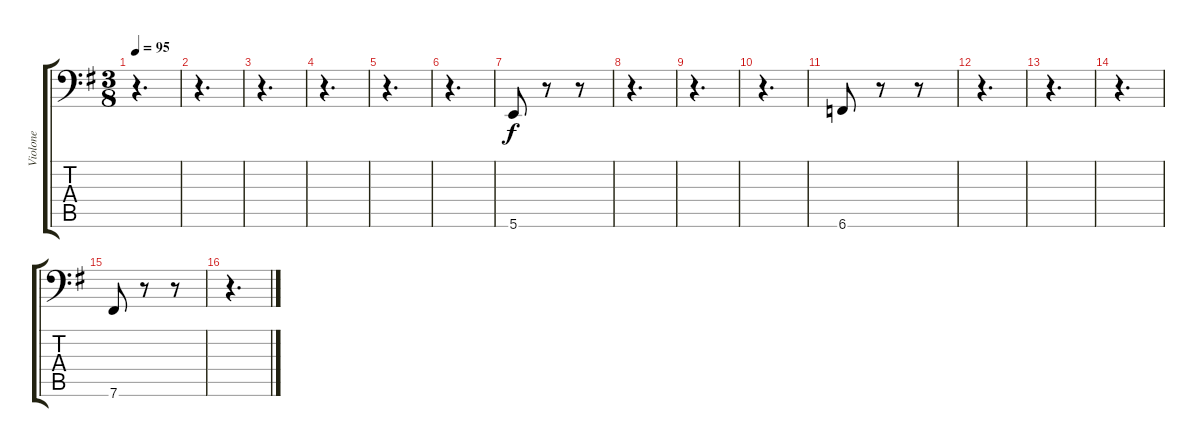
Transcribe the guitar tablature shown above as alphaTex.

\track ("Violone" "Violone") {instrument contrabass}
\staff {score tabs}
\tuning (C3 G2 D2 A1 E1 B0) {hide}
\ts (3 8)
\tempo 95
\clef f4
\ks g
r.4{d dy f} |
r.4{d} |
r.4{d} |
r.4{d} |
r.4{d} |
r.4{d} |
5.6.8 r.8 r.8 |
r.4{d} |
r.4{d} |
r.4{d} |
6.6.8 r.8 r.8 |
r.4{d} |
r.4{d} |
r.4{d} |
7.6.8 r.8 r.8 |
r.4{d}
